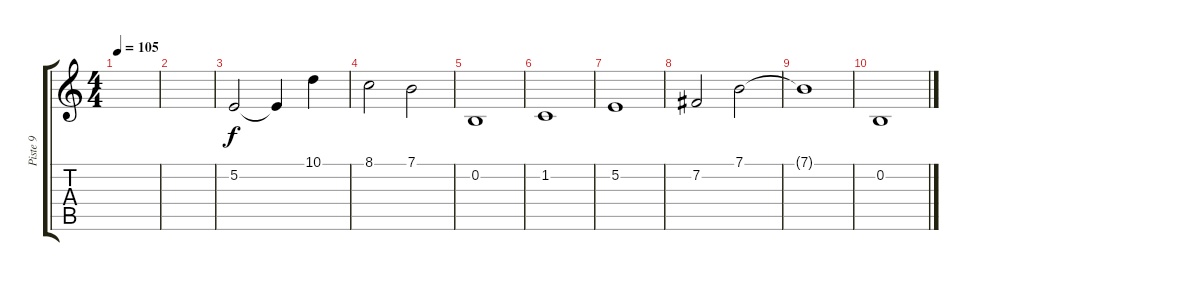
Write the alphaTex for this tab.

\track ("Piste 9" "Piste 9") {instrument pad4choir}
\staff {score tabs}
\tuning (E4 B3 G3 D3 A2 E2) {hide}
\ts (4 4)
\tempo 105
\clef g2
\ks c
|
|
5.2.2 5.2{t}.4 10.1.4 |
8.1.2 7.1.2 |
0.2.1 |
1.2.1 |
5.2.1 |
7.2.2 7.1.2 |
7.1{t}.1 |
0.2.1{volume 10}
